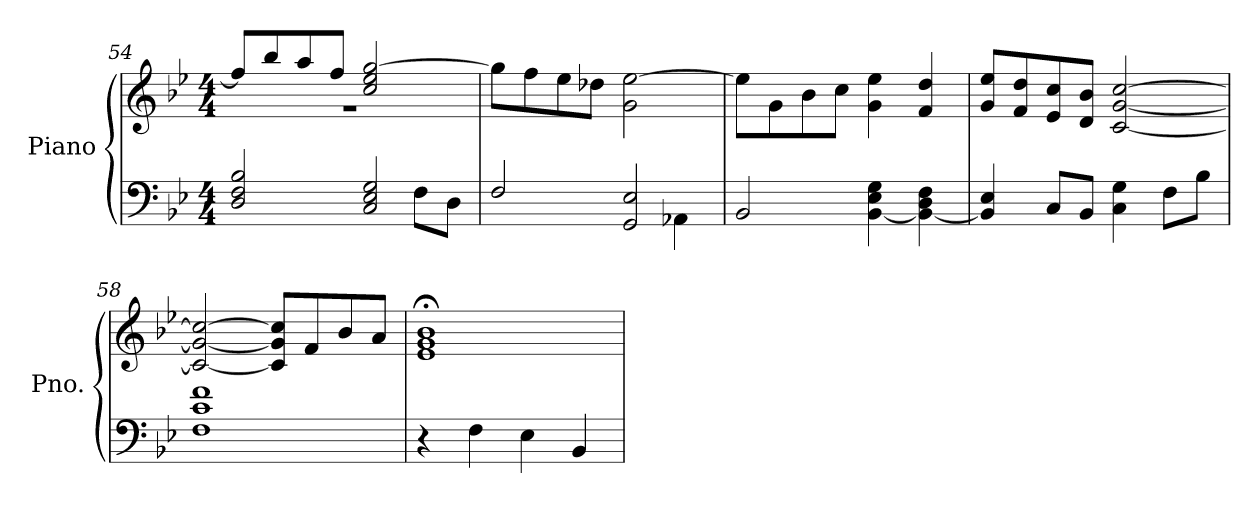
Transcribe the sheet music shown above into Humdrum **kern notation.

**kern	**kern
*part1	*part1
*staff2	*staff1
*I"Piano	*
*I'Pno.	*
!!LO:LB:g=z
*clefF4	*clefG2
*k[b-e-]	*k[b-e-]
*M4/4	*M4/4
=54	=54
*^	*^
2D/ 2F/ 2B-/	2.ryy	8ff/L]	1r
.	.	8bb-/	.
.	.	8aa/	.
.	.	8ff/J	.
2C/ 2E-/ 2G/	.	2cc/ 2ee-/ [2gg/	.
.	8F\L	.	.
.	8D\J	.	.
*	*	*v	*v
=55	=55	=55
2F/	2.ryy	8gg\L]
.	.	8ff\
.	.	8ee-\
.	.	8dd-X\J
2GG/ 2E-/	.	2g\ [2ee-\
.	4AA-X\	.
*v	*v	*
=56	=56
2BB-/	8ee-\L]
.	8g\
.	8b-\
.	8cc\J
[4BB-\ 4E-\ 4G\	4g\ 4ee-\
4BB-\_ 4D\ 4F\	4f/ 4dd/
=57	=57
4BB-/] 4E-/	8g/ 8ee-/L
.	8f/ 8dd/
8C/L	8e-/ 8cc/
8BB-/J	8d/ 8b-/J
4C\ 4G\	[2c/ [2g/ [2cc/
8F\L	.
8B-\J	.
=58	=58
1F 1c 1f	2c/_ 2g/_ 2cc/_
.	8c/] 8g/] 8cc/]L
.	8f/
.	8b-/
.	8a/J
=59	=59
4r	1e-;< 1g;< 1b-;<
4F\	.
4E-\	.
4BB-/	.
=	=
*-	*-
